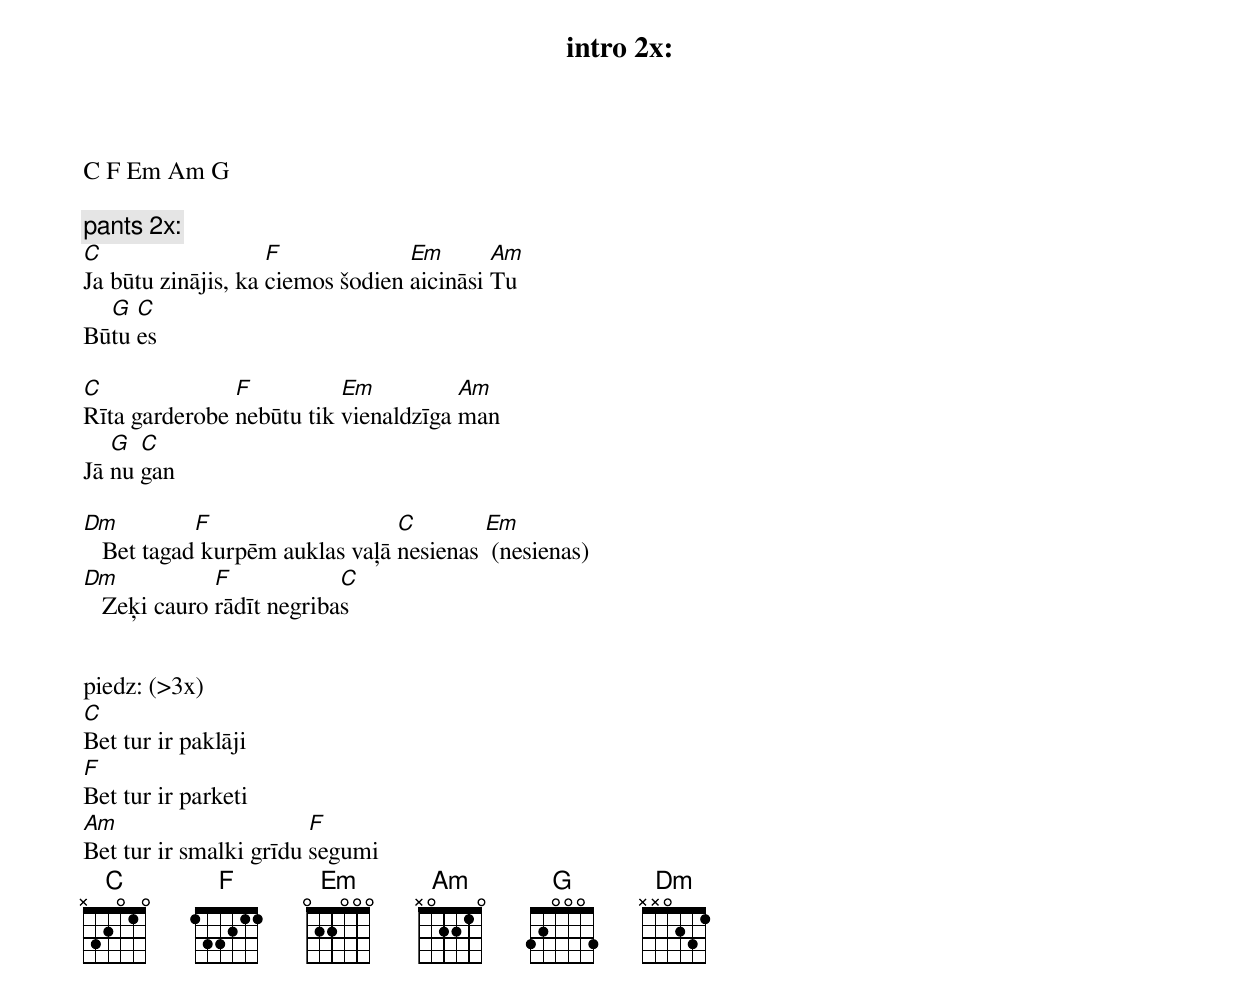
intro 2x:
C F Em Am G

pants 2x:
C                   F             Em       Am
Ja būtu zinājis, ka ciemos šodien aicināsi Tu
  G  C
Būtu es

C              F          Em          Am
Rīta garderobe nebūtu tik vienaldzīga man
   G  C
Jā nu gan

Dm          F                   C        Em
   Bet tagad kurpēm auklas vaļā nesienas  (nesienas)
Dm            F            C
   Zeķi cauro rādīt negribas


piedz: (>3x)
C
Bet tur ir paklāji
F
Bet tur ir parketi
Am                      F
Bet tur ir smalki grīdu segumi
